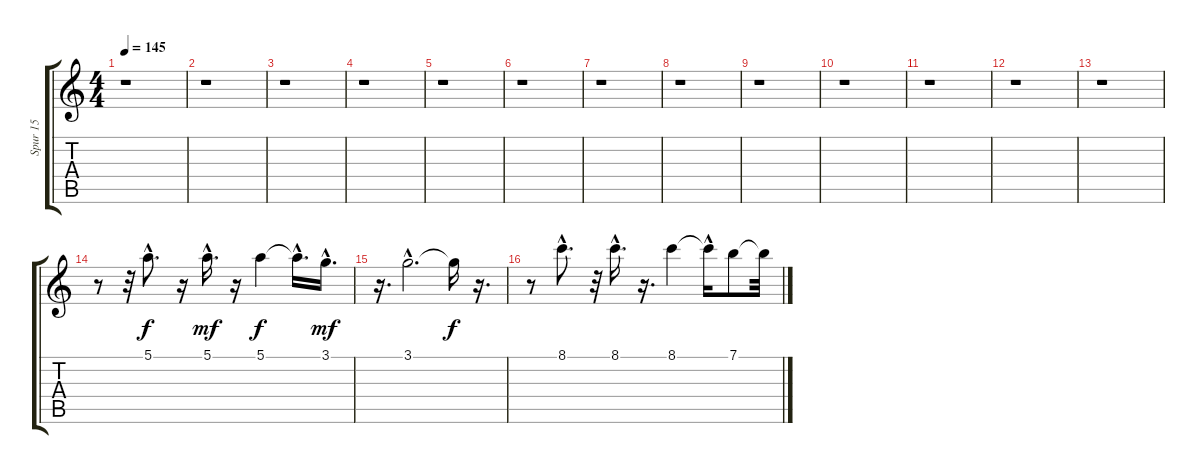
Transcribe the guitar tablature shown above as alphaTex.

\track ("Spur 15" "Spur 15") {instrument acousticguitarnylon}
\staff {score tabs}
\tuning (E4 B3 G3 D3 A2 E2) {hide}
\ts (4 4)
\tempo 145
\clef g2
\ks c
r.1{dy f} |
r.1 |
r.1 |
r.1 |
r.1 |
r.1 |
r.1 |
r.1 |
r.1 |
r.1 |
r.1 |
r.1 |
r.1 |
r.8 r.32 5.1{hac}.8{d} r.16 5.1{hac}.16{d dy mf} r.16 5.1.4{dy f} 5.1{hac t}.16{d} 3.1{hac}.16{d dy mf} |
r.16{d} 3.1{hac}.2{d} 3.1{t}.16{dy f} r.16{d} |
r.8 8.1{hac}.8{d} r.32 8.1{hac}.16{d} r.16{d} 8.1.4 8.1{hac t}.16 7.1.8 7.1{t}.32
